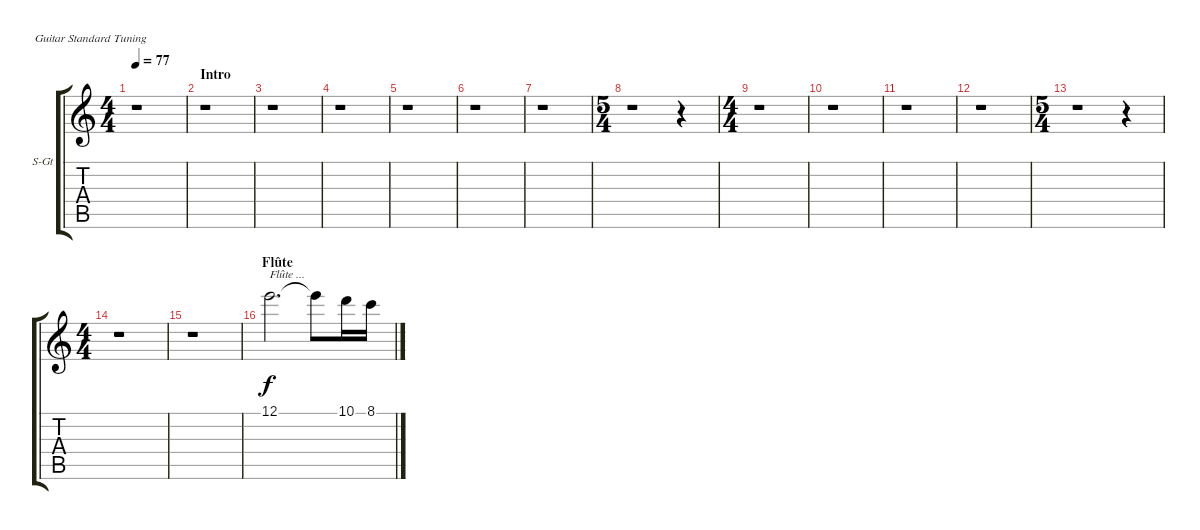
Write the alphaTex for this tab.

\bracketExtendMode groupsimilarinstruments
\firstSystemTrackNameOrientation horizontal
\otherSystemsTrackNameOrientation horizontal
\track ("Flûte" "S-Gt") {instrument flute}
\staff {score tabs}
\tuning (E4 B3 G3 D3 A2 E2)
\displaytranspose 12
\ts (4 4)
\tempo 77
\clef g2
\ks c
r.1{dy f instrument flute} |
\section ("" "Intro")
r.1 |
r.1 |
r.1 |
r.1 |
r.1 |
r.1 |
\ts (5 4)
r.1 r.4 |
\ts (4 4)
r.1 |
r.1 |
r.1 |
r.1 |
\ts (5 4)
r.1 r.4 |
\ts (4 4)
r.1 |
r.1 |
\section ("" "Flûte")
12.1.2{d txt "Flûte ..."} 12.1{t}.8 10.1.16 8.1.16
